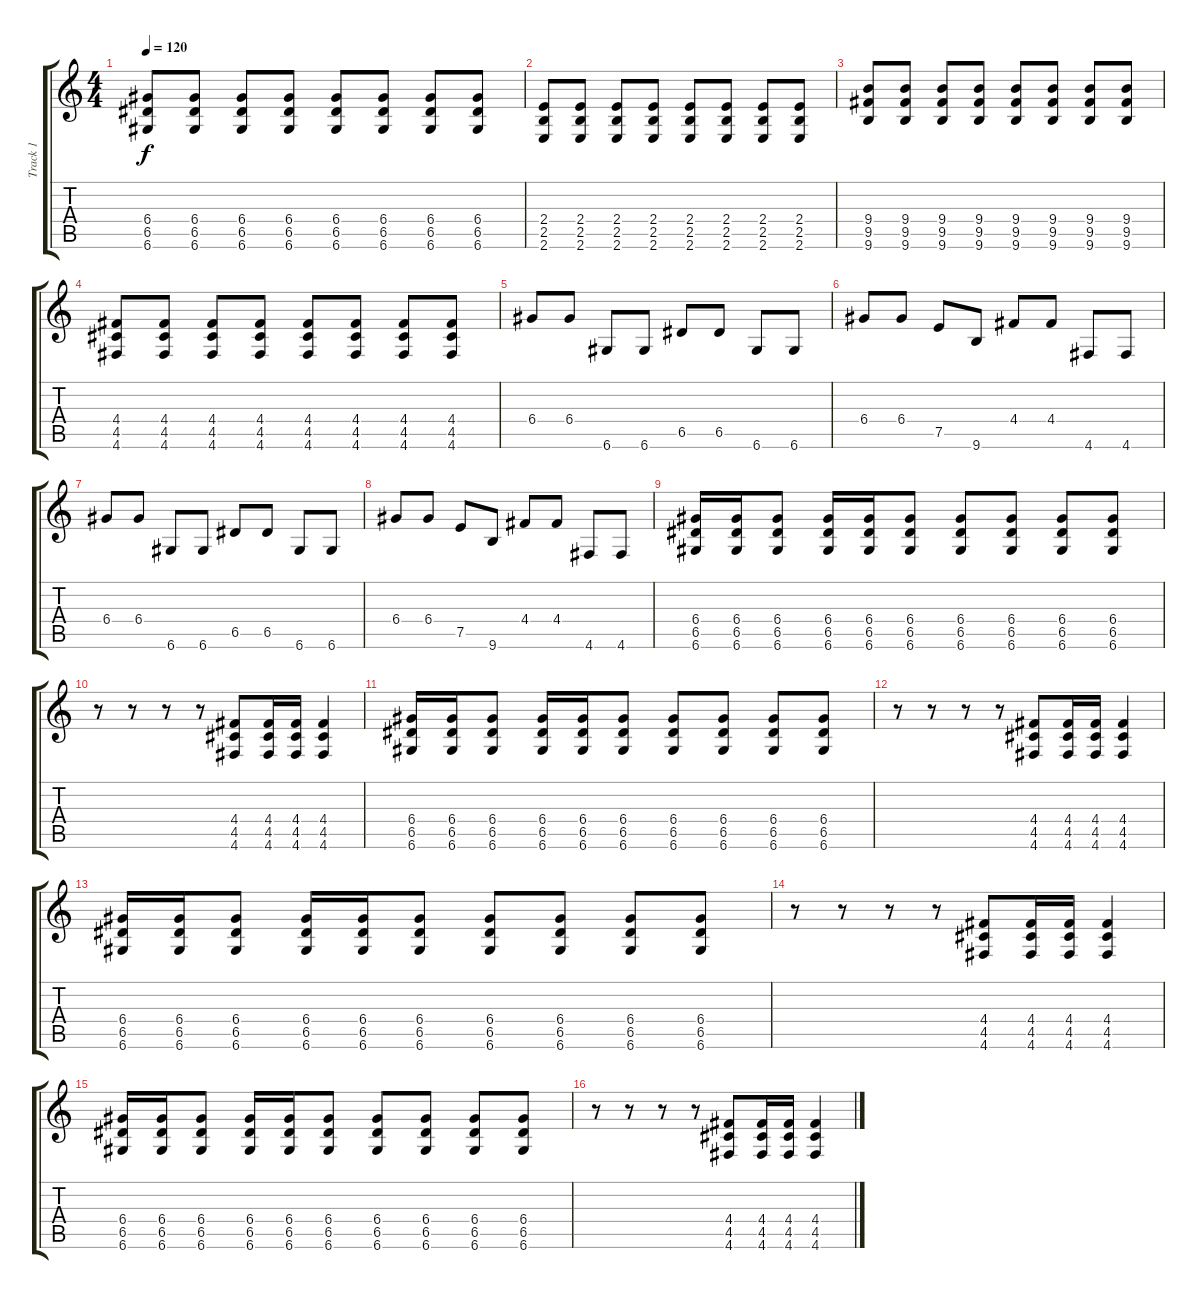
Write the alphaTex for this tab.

\track ("Track 1" "Track 1") {instrument distortionguitar}
\staff {score tabs}
\tuning (E4 B3 G3 D3 A2 D2) {hide}
\ts (4 4)
\tempo 120
\clef g2
\ks c
(6.4 6.5 6.6).8{dy f} (6.4 6.5 6.6).8 (6.4 6.5 6.6).8 (6.4 6.5 6.6).8 (6.4 6.5 6.6).8 (6.4 6.5 6.6).8 (6.4 6.5 6.6).8 (6.4 6.5 6.6).8 |
(2.4 2.5 2.6).8 (2.4 2.5 2.6).8 (2.4 2.5 2.6).8 (2.4 2.5 2.6).8 (2.4 2.5 2.6).8 (2.4 2.5 2.6).8 (2.4 2.5 2.6).8 (2.4 2.5 2.6).8 |
(9.4 9.5 9.6).8 (9.4 9.5 9.6).8 (9.4 9.5 9.6).8 (9.4 9.5 9.6).8 (9.4 9.5 9.6).8 (9.4 9.5 9.6).8 (9.4 9.5 9.6).8 (9.4 9.5 9.6).8 |
(4.4 4.5 4.6).8 (4.4 4.5 4.6).8 (4.4 4.5 4.6).8 (4.4 4.5 4.6).8 (4.4 4.5 4.6).8 (4.4 4.5 4.6).8 (4.4 4.5 4.6).8 (4.4 4.5 4.6).8 |
6.4.8 6.4.8 6.6.8 6.6.8 6.5.8 6.5.8 6.6.8 6.6.8 |
6.4.8 6.4.8 7.5.8 9.6.8 4.4.8 4.4.8 4.6.8 4.6.8 |
6.4.8 6.4.8 6.6.8 6.6.8 6.5.8 6.5.8 6.6.8 6.6.8 |
6.4.8 6.4.8 7.5.8 9.6.8 4.4.8 4.4.8 4.6.8 4.6.8 |
(6.4 6.5 6.6).16 (6.4 6.5 6.6).16 (6.4 6.5 6.6).8 (6.4 6.5 6.6).16 (6.4 6.5 6.6).16 (6.4 6.5 6.6).8 (6.4 6.5 6.6).8 (6.4 6.5 6.6).8 (6.4 6.5 6.6).8 (6.4 6.5 6.6).8 |
r.8 r.8 r.8 r.8 (4.4 4.5 4.6).8 (4.4 4.5 4.6).16 (4.4 4.5 4.6).16 (4.4 4.5 4.6).4 |
(6.4 6.5 6.6).16 (6.4 6.5 6.6).16 (6.4 6.5 6.6).8 (6.4 6.5 6.6).16 (6.4 6.5 6.6).16 (6.4 6.5 6.6).8 (6.4 6.5 6.6).8 (6.4 6.5 6.6).8 (6.4 6.5 6.6).8 (6.4 6.5 6.6).8 |
r.8 r.8 r.8 r.8 (4.4 4.5 4.6).8 (4.4 4.5 4.6).16 (4.4 4.5 4.6).16 (4.4 4.5 4.6).4 |
(6.4 6.5 6.6).16 (6.4 6.5 6.6).16 (6.4 6.5 6.6).8 (6.4 6.5 6.6).16 (6.4 6.5 6.6).16 (6.4 6.5 6.6).8 (6.4 6.5 6.6).8 (6.4 6.5 6.6).8 (6.4 6.5 6.6).8 (6.4 6.5 6.6).8 |
r.8 r.8 r.8 r.8 (4.4 4.5 4.6).8 (4.4 4.5 4.6).16 (4.4 4.5 4.6).16 (4.4 4.5 4.6).4 |
(6.4 6.5 6.6).16 (6.4 6.5 6.6).16 (6.4 6.5 6.6).8 (6.4 6.5 6.6).16 (6.4 6.5 6.6).16 (6.4 6.5 6.6).8 (6.4 6.5 6.6).8 (6.4 6.5 6.6).8 (6.4 6.5 6.6).8 (6.4 6.5 6.6).8 |
r.8 r.8 r.8 r.8 (4.4 4.5 4.6).8 (4.4 4.5 4.6).16 (4.4 4.5 4.6).16 (4.4 4.5 4.6).4
